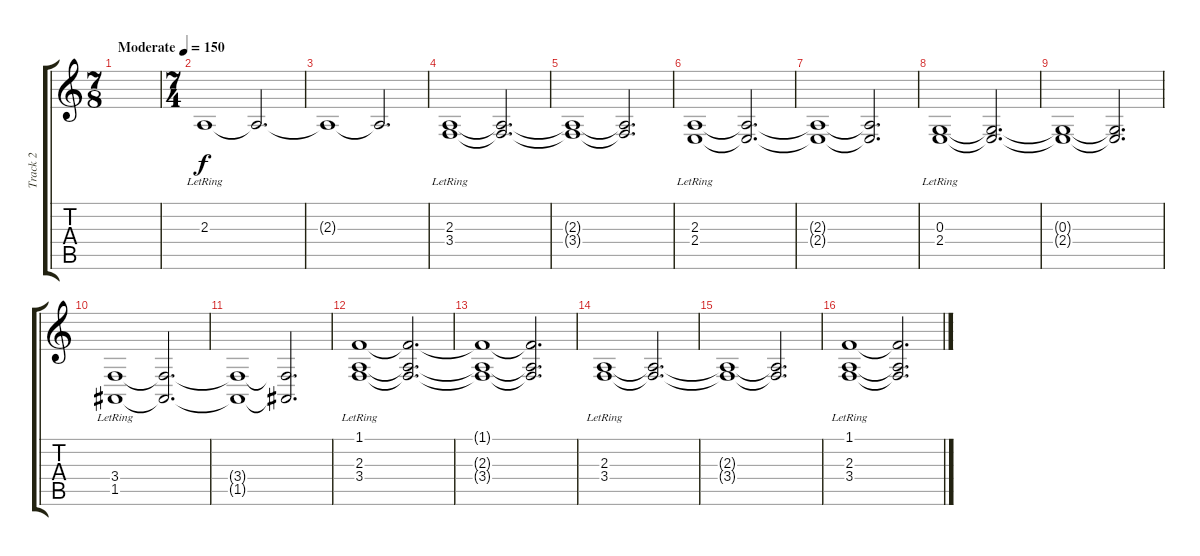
\track ("Track 2" "Track 2") {instrument electricgrandpiano}
\staff {score tabs}
\tuning (E4 B3 G3 D3 A2 E2) {hide}
\ts (7 8)
\tempo (150 "Moderate")
\clef g2
\ks c
|
\ts (7 4)
2.3{lr}.1 2.3{t}.2{d} |
2.3{t}.1 2.3{t}.2{d} |
(2.3{lr} 3.4{lr}).1 (2.3{t} 3.4{t}).2{d} |
(2.3{t} 3.4{t}).1 (2.3{t} 3.4{t}).2{d} |
(2.3{lr} 2.4{lr}).1 (2.3{t} 2.4{t}).2{d} |
(2.3{t} 2.4{t}).1 (2.3{t} 2.4{t}).2{d} |
(0.3{lr} 2.4{lr}).1 (0.3{t} 2.4{t}).2{d} |
(0.3{t} 2.4{t}).1 (0.3{t} 2.4{t}).2{d} |
(3.4{lr} 1.5{lr}).1 (3.4{t} 1.5{t}).2{d} |
(3.4{t} 1.5{t}).1 (3.4{t} 1.5{t}).2{d} |
(1.1{lr} 2.3{lr} 3.4{lr}).1 (1.1{t} 2.3{t} 3.4{t}).2{d} |
(1.1{t} 2.3{t} 3.4{t}).1 (1.1{t} 2.3{t} 3.4{t}).2{d} |
(2.3{lr} 3.4{lr}).1 (2.3{t} 3.4{t}).2{d} |
(2.3{t} 3.4{t}).1 (2.3{t} 3.4{t}).2{d} |
(1.1{lr} 2.3{lr} 3.4{lr}).1 (1.1{t} 2.3{t} 3.4{t}).2{d}
